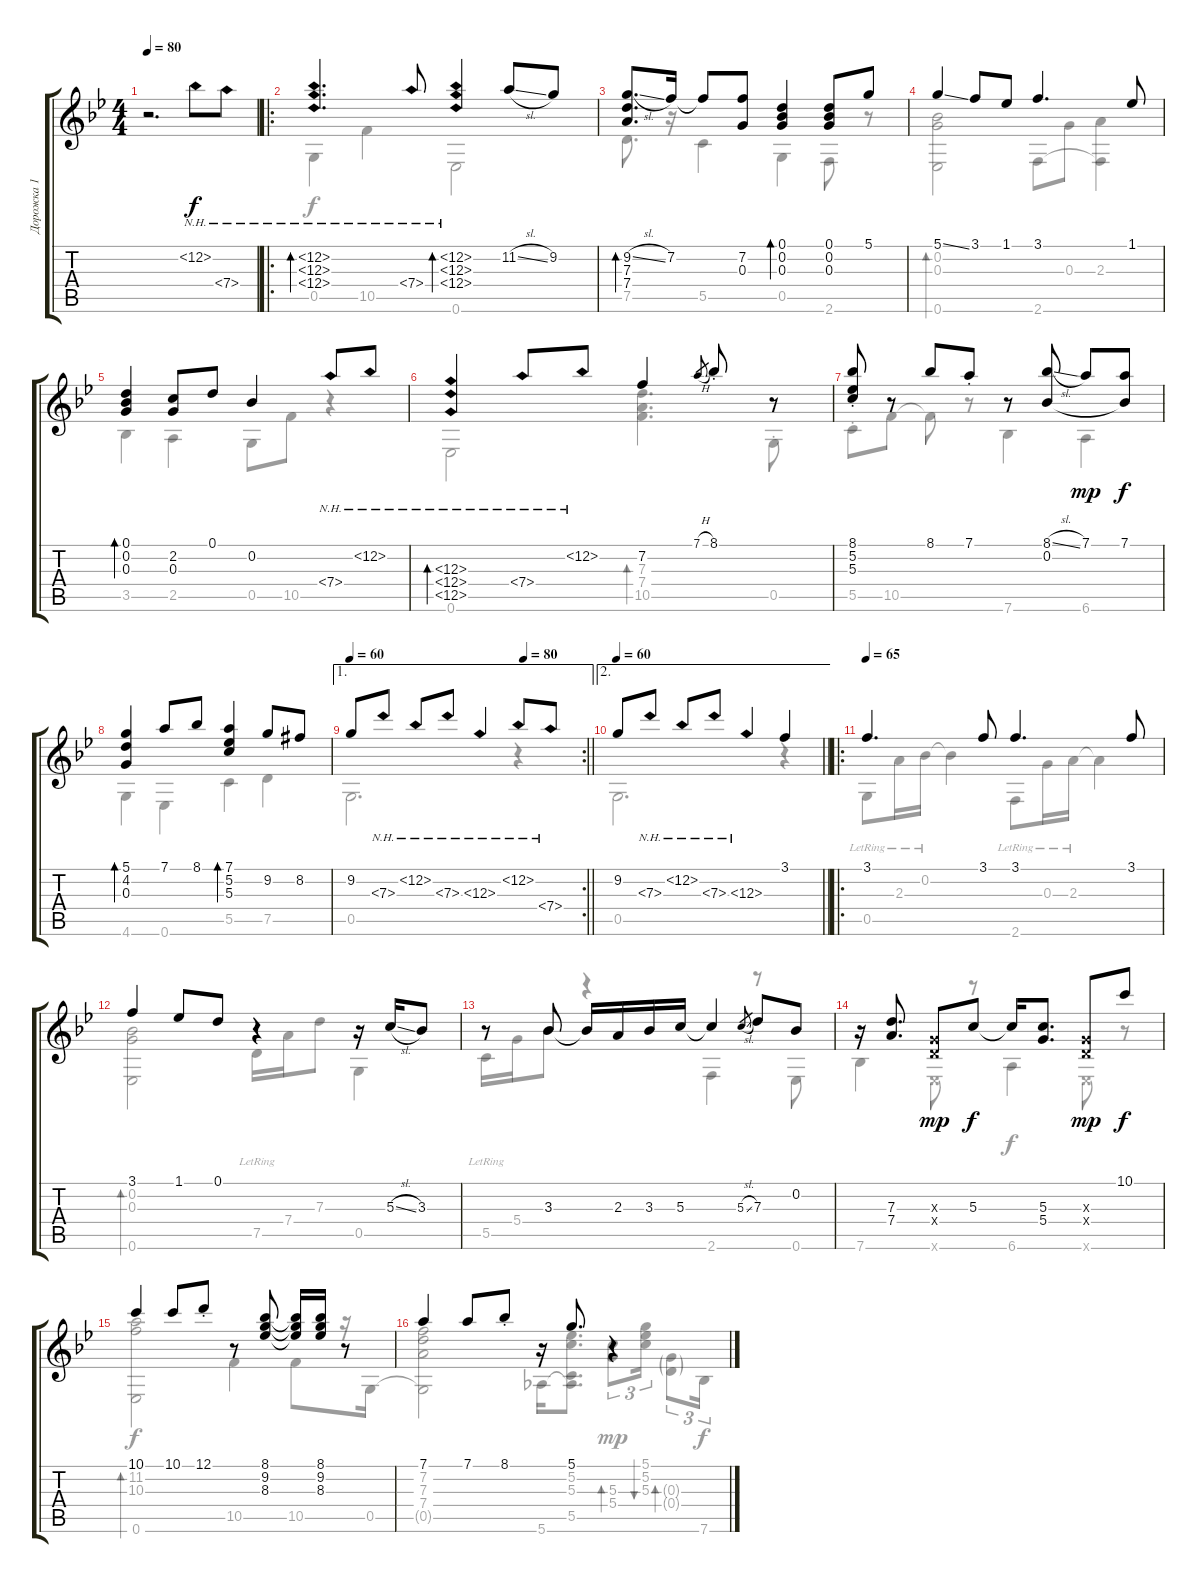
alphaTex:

\track ("Дорожка 1" "Дорожка 1") {instrument acousticguitarsteel}
\staff {score tabs}
\tuning (D4 Bb3 G3 D3 G2 Eb2) {hide}
\voice
\ts (4 4)
\tempo 80
\clef g2
\ks gminor
r.2{d dy f instrument acousticguitarsteel} 12.2{nh}.8 7.4{nh}.8 |
\ro
(12.2{nh} 12.3{nh} 12.4{nh}).4{d bd 120} 7.4{nh}.8 (12.2{nh} 12.3{nh} 12.4{nh}).4{bd 120} 11.2{sl}.8 9.2.8 |
(9.2{sl} 7.3 7.4).8{d bd 120} 7.2.16 7.2{t}.8 (7.2 0.3).8 (0.1 0.2 0.3).4{bd 120} (0.1 0.2 0.3).8 5.1.8 |
5.1{ss}.4 3.1.8 1.1.8 3.1.4{d} 1.1.8 |
(0.1 0.2 0.3).4{bd 120} (2.2 0.3).8 0.1.8 0.2.4 7.4{nh}.8 12.2{nh}.8 |
(12.3{nh} 12.4{nh} 12.5{nh}).4{bd 120} 7.4{nh}.8 12.2{nh}.8 7.2.4 7.1{h}.8{gr} 8.1{st}.8 r.8 |
(8.1{st} 5.2{st} 5.3{st}).8 r.8 8.1.8 7.1{st}.8 r.8 (8.1{sl} 0.2).8 7.1.8{dy mp} (7.1 0.2{t}).8{dy f} |
(5.1 4.2 0.3).4{bd 120} 7.1.8 8.1.8 (7.1 5.2 5.3).4{bd 120} 9.2.8 8.2{acc #}.8 |
\ae 1
\rc 2
\tempo 60
\tempo (80 0.75)
\barLineRight lightlight
9.2.8 7.3{nh}.8 12.2{nh}.8 7.3{nh}.8 12.3{nh}.4 12.2{nh}.8 7.4{nh}.8 |
\ae 2
\tempo 60
\barLineRight lightlight
9.2.8 7.3{nh}.8 12.2{nh}.8 7.3{nh}.8 12.3{nh}.4 3.1.4 |
\ro
\tempo 65
3.1.4{d} 3.1.8 3.1.4{d} 3.1.8 |
3.1.4 1.1.8 0.1.8 r.4 r.16 5.3{sl}.16 3.3.8 |
r.8 3.3.8 3.3{t}.16 2.3.16 3.3.16 5.3.16 5.3{t}.4 5.3{sl}.8{gr} 7.3.8 0.2.8 |
r.16 (7.3 7.4).8{d} (0.3{x} 0.4{x}).8{dy mp} 5.3.8{dy f} 5.3{t}.16 (5.3 5.4).8{d} (0.3{x} 0.4{x}).8{dy mp} 10.1.8{dy f} |
10.1.4 10.1.8 12.1{st}.8 r.8 (8.1 9.2 8.3).8 (8.1{t} 9.2{t} 8.3{t}).16 (8.1 9.2 8.3).16 r.8 |
7.1.4 7.1.8 8.1{st}.8 r.16 5.1.8{d} r.4
\voice
\clef g2
\ottava regular
\simile none
\ks gminor
|
0.5.4 10.5.4 0.6.2 |
7.5.8{d} r.16 5.5.4 0.5.4 2.6.8 r.8 |
(0.2 0.3 0.6).2{bd 120} 2.6.8 0.3.8 (2.3 2.6{t}).4 |
3.5.4 2.5.4 0.5.8 10.5.8 r.4 |
0.6.2 (7.3 7.4 10.5).4{d bd 120} 0.5{st}.8 |
5.5{st}.8 10.5.8 10.5{t}.8 r.8 7.6.4 6.6.4 |
4.6.4 0.6.4 5.5.4 7.5.4 |
\barLineRight lightlight
0.5.2{d} r.4 |
\barLineRight lightlight
0.5.2{d} r.4 |
0.5{lr}.8 2.3{lr}.16 0.2{lr}.16 0.2{t}.4 2.6{lr}.8 0.3{lr}.16 2.3{lr}.16 2.3{t}.4 |
(0.2 0.3 0.6).2{bd 120} 7.5{lr}.16 7.4.16 7.3.8 0.5.4 |
5.5{lr}.16 5.4.16 3.3.8 r.4 2.6.4 r.8 0.6.8 |
7.6.4 0.6{x}.8{dy mp} r.8 6.6.4{dy f} 0.6{x}.8{dy mp} r.8 |
(11.2 10.3 0.6).2{bd 120 dy f} 10.5.4 10.5.8 r.16 0.5.16 |
(7.2 7.3 7.4 0.5{t}).2 5.6.16 (5.2 5.3 5.5 5.6{t}).8{d} (5.3 5.4).8{tu (3 2) bd 120 dy mp} (5.1 5.2 5.3).16{tu (3 2) bu 120} (0.3{g} 0.4{g}).8{tu (3 2) bd 120} 7.6.16{tu (3 2) dy f}
